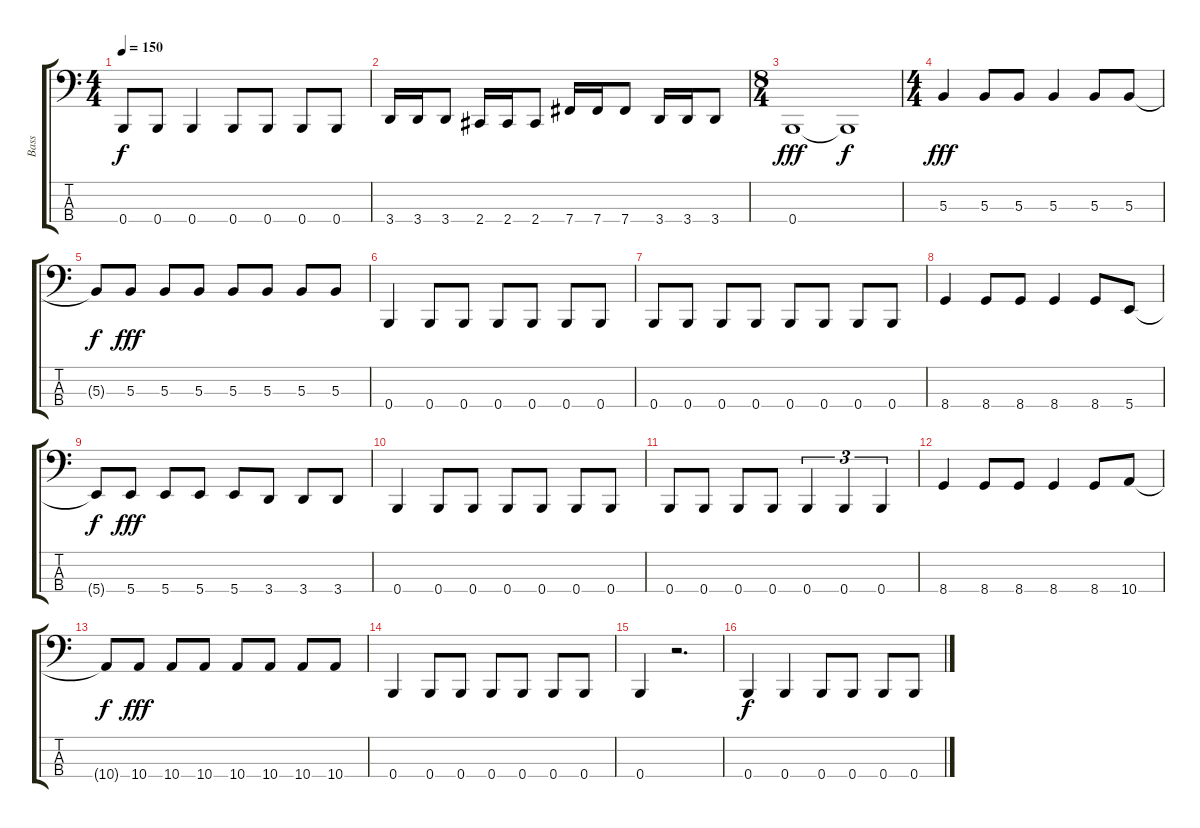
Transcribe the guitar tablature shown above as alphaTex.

\track ("Bass" "Bass") {instrument electricbasspick}
\staff {score tabs}
\tuning (E2 B1 Gb1 B0) {hide}
\ts (4 4)
\tempo 150
\clef f4
\ks c
0.4.8{dy f} 0.4.8 0.4.4 0.4.8 0.4.8 0.4.8 0.4.8 |
3.4.16 3.4.16 3.4.8 2.4.16 2.4.16 2.4.8 7.4.16 7.4.16 7.4.8 3.4.16 3.4.16 3.4.8 |
\ts (8 4)
0.4.1{dy fff} 0.4{t}.1{dy f} |
\ts (4 4)
5.3.4{dy fff} 5.3.8 5.3.8 5.3.4 5.3.8 5.3.8 |
5.3{t}.8{dy f} 5.3.8{dy fff} 5.3.8 5.3.8 5.3.8 5.3.8 5.3.8 5.3.8 |
0.4.4 0.4.8 0.4.8 0.4.8 0.4.8 0.4.8 0.4.8 |
0.4.8 0.4.8 0.4.8 0.4.8 0.4.8 0.4.8 0.4.8 0.4.8 |
8.4.4 8.4.8 8.4.8 8.4.4 8.4.8 5.4.8 |
5.4{t}.8{dy f} 5.4.8{dy fff} 5.4.8 5.4.8 5.4.8 3.4.8 3.4.8 3.4.8 |
0.4.4 0.4.8 0.4.8 0.4.8 0.4.8 0.4.8 0.4.8 |
0.4.8 0.4.8 0.4.8 0.4.8 0.4.4{tu (3 2)} 0.4.4{tu (3 2)} 0.4.4{tu (3 2)} |
8.4.4 8.4.8 8.4.8 8.4.4 8.4.8 10.4.8 |
10.4{t}.8{dy f} 10.4.8{dy fff} 10.4.8 10.4.8 10.4.8 10.4.8 10.4.8 10.4.8 |
0.4.4 0.4.8 0.4.8 0.4.8 0.4.8 0.4.8 0.4.8 |
0.4.4 r.2{d} |
0.4.4{dy f} 0.4.4 0.4.8 0.4.8 0.4.8 0.4.8
